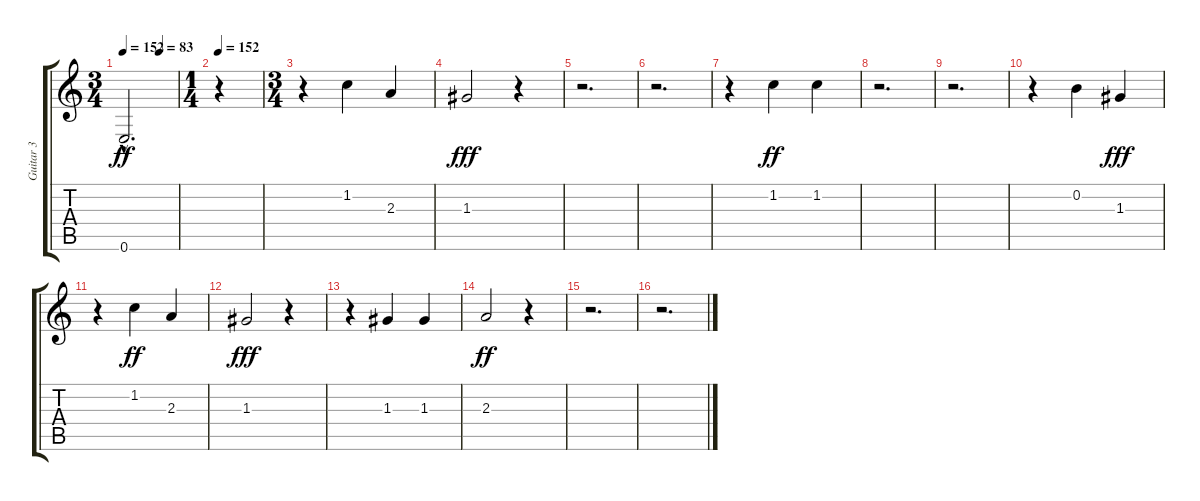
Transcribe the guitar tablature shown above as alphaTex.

\track ("Guitar 3" "Guitar 3") {instrument acousticguitarnylon}
\staff {score tabs}
\tuning (E4 B3 G3 D3 A2 E2) {hide}
\ts (3 4)
\tempo 152
\tempo (83 0.6666666666666666)
\clef g2
\ks c
0.6{hac}.2{d dy ff} |
\ts (1 4)
\tempo 152
r.4 |
\ts (3 4)
r.4 1.2.4 2.3.4 |
1.3.2{dy fff} r.4 |
r.2{d} |
r.2{d} |
r.4 1.2.4{dy ff} 1.2.4 |
r.2{d} |
r.2{d} |
r.4 0.2.4 1.3.4{dy fff} |
r.4 1.2.4{dy ff} 2.3.4 |
1.3.2{dy fff} r.4 |
r.4 1.3.4 1.3.4 |
2.3.2{dy ff} r.4 |
r.2{d} |
r.2{d}
